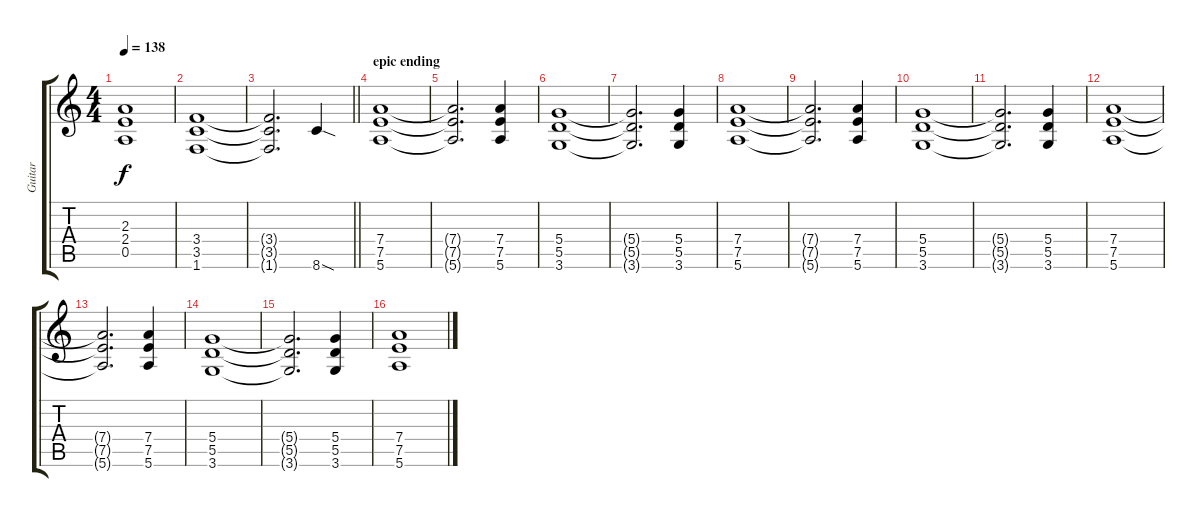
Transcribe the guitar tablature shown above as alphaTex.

\track ("Guitar" "Guitar") {instrument overdrivenguitar}
\staff {score tabs}
\tuning (E4 B3 G3 D3 A2 E2) {hide}
\ts (4 4)
\tempo 138
\clef g2
\ks c
(2.3{t} 2.4{t} 0.5{t}).1{dy f} |
(3.4 3.5 1.6).1 |
\barLineRight lightlight
(3.4{t} 3.5{t} 1.6{t}).2{d} 8.6{sod}.4 |
\section ("" "epic ending")
(7.4 7.5 5.6).1 |
(7.4{t} 7.5{t} 5.6{t}).2{d} (7.4 7.5 5.6).4 |
(5.4 5.5 3.6).1 |
(5.4{t} 5.5{t} 3.6{t}).2{d} (5.4 5.5 3.6).4 |
(7.4 7.5 5.6).1 |
(7.4{t} 7.5{t} 5.6{t}).2{d} (7.4 7.5 5.6).4 |
(5.4 5.5 3.6).1 |
(5.4{t} 5.5{t} 3.6{t}).2{d} (5.4 5.5 3.6).4 |
(7.4 7.5 5.6).1 |
(7.4{t} 7.5{t} 5.6{t}).2{d} (7.4 7.5 5.6).4 |
(5.4 5.5 3.6).1 |
(5.4{t} 5.5{t} 3.6{t}).2{d} (5.4 5.5 3.6).4 |
(7.4 7.5 5.6).1
